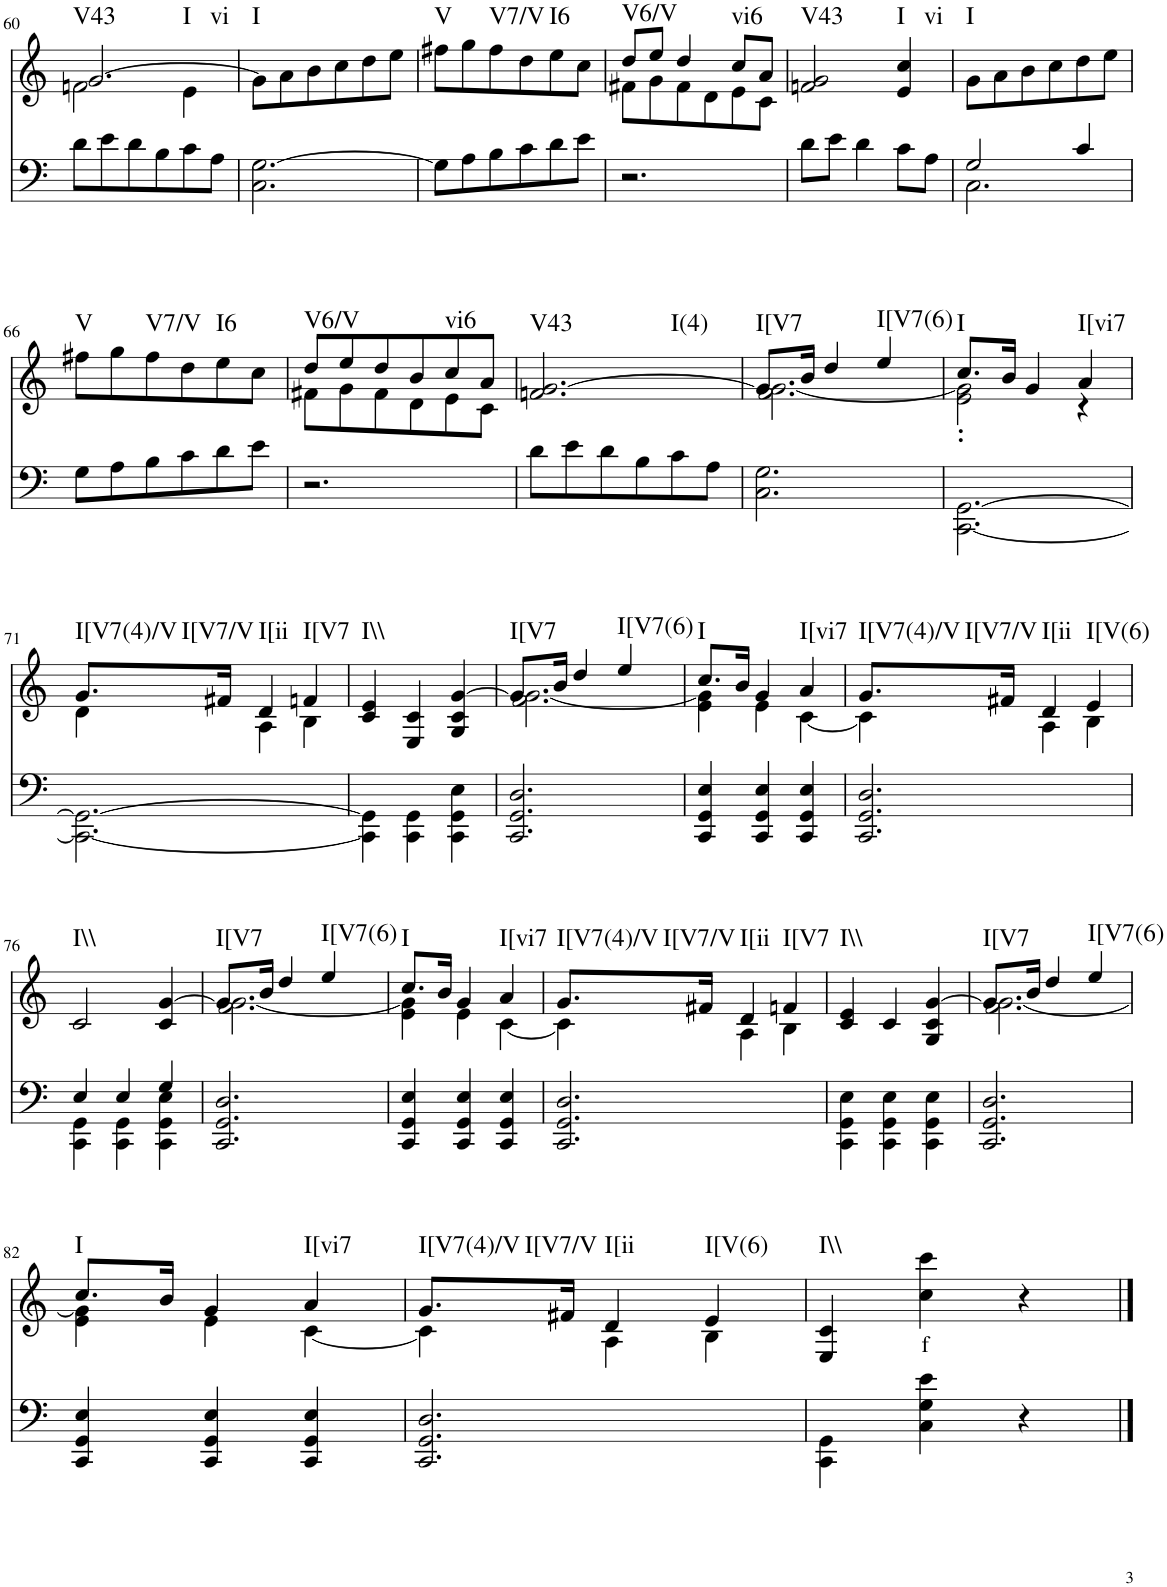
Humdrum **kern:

**kern	**kern	**text	**harte
*part2	*part1	*part1	*part1
*staff2	*staff1	*staff1	*
*I"piano	*I"piano	*	*
*I'Pno	*I'Pno	*	*
!!LO:PB:g=z
*clefF4	*clefG2	*	*
*k[]	*k[]	*	*
*M3/4	*M3/4	*	*
=60	=60	=60	=60
*	*^	*	*
!	!	!	!	!LO:H:n=1:kt=V43
!	!	!	!	!LO:H:n=2:kt=I
!	!	!	!	!LO:H:n=3:kt=vi
8d\L	[2.g/	2fn\	.	N N N
8e\	.	.	.	.
8d\	.	.	.	.
8B\	.	.	.	.
8c\	.	4e\	.	.
8A\J	.	.	.	.
*	*v	*v	*	*
=61	=61	=61	=61
!	!	!	!LO:H:kt=I
2.C\ [2.G\	8g\L]	.	N
.	8a\	.	.
.	8b\	.	.
.	8cc\	.	.
.	8dd\	.	.
.	8ee\J	.	.
=62	=62	=62	=62
!	!	!	!LO:H:kt=V
8G\L]	8ff#X\L	.	N
8A\	8gg\	.	.
!	!	!	!LO:H:kt=V7/V
8B\	8ff#\	.	N
8c\	8dd\	.	.
!	!	!	!LO:H:kt=I6
8d\	8ee\	.	N
8e\J	8cc\J	.	.
=63	=63	=63	=63
*	*^	*	*
!	!	!	!	!LO:H:kt=V6/V
2.r	8dd/L	8f#X\L	.	N
.	8ee/J	8g\	.	.
.	4dd/	8f#\	.	.
.	.	8d\	.	.
!	!	!	!	!LO:H:kt=vi6
.	8cc/L	8e\	.	N
.	8a/J	8c\J	.	.
=64	=64	=64	=64	=64
!	!	!	!	!LO:H:kt=V43
*	*v	*v	*	*
8d\L	2fn/ 2g/	.	N
8e\J	.	.	.
4d\	.	.	.
!	!	!	!LO:H:n=1:kt=I
!	!	!	!LO:H:n=2:kt=vi
8c\L	4e/ 4cc/	.	N N
8A\J	.	.	.
=65	=65	=65	=65
*^	*	*	*
!	!	!	!	!LO:H:kt=I
2G/	2.C\	8g\L	.	N
.	.	8a\	.	.
.	.	8b\	.	.
.	.	8cc\	.	.
4c/	.	8dd\	.	.
.	.	8ee\J	.	.
*v	*v	*	*	*
!!LO:LB:g=z
=66	=66	=66	=66
!	!	!	!LO:H:kt=V
8G\L	8ff#X\L	.	N
8A\	8gg\	.	.
!	!	!	!LO:H:kt=V7/V
8B\	8ff#\	.	N
8c\	8dd\	.	.
!	!	!	!LO:H:kt=I6
8d\	8ee\	.	N
8e\J	8cc\J	.	.
=67	=67	=67	=67
*	*^	*	*
!	!	!	!	!LO:H:kt=V6/V
2.r	8dd/L	8f#X\L	.	N
.	8ee/	8g\	.	.
.	8dd/	8f#\	.	.
.	8b/	8d\	.	.
!	!	!	!	!LO:H:kt=vi6
.	8cc/	8e\	.	N
.	8a/J	8c\J	.	.
=68	=68	=68	=68	=68
!	!	!	!	!LO:H:n=1:kt=V43
!	!	!	!	!LO:H:n=2:kt=I(4)
*	*v	*v	*	*
8d\L	2.fn/ [2.g/	.	N N
8e\	.	.	.
8d\	.	.	.
8B\	.	.	.
8c\	.	.	.
8A\J	.	.	.
=69	=69	=69	=69
*	*^	*	*
!	!	!	!	!LO:H:kt=I[V7
2.C\ 2.G\	8.g/L]	2.f\ [2.g\	.	N
.	16b/Jk	.	.	.
.	4dd/	.	.	.
!	!	!	!	!LO:H:kt=I[V7(6)
.	4ee/	.	.	N
=70	=70	=70	=70	=70
!	!	!	!	!LO:H:kt=I
[2.CC\ [2.GG\	8.cc/L	2e\' 2g\]'	.	N
.	16b/Jk	.	.	.
.	4g/	.	.	.
!	!	!	!	!LO:H:kt=I[vi7
.	4a/	4r	.	N
!!LO:LB:g=z	!!
=71	=71	=71	=71	=71
!	!	!	!	!LO:H:n=1:kt=I[V7(4)/V
!	!	!	!	!LO:H:n=2:kt=I[V7/V
2.CC\_ 2.GG\_	8.g/L	4d\	.	N N
.	16f#X/Jk	.	.	.
!	!	!	!	!LO:H:kt=I[ii
.	4d/	4A\	.	N
!	!	!	!	!LO:H:kt=I[V7
.	4fn/	4B\	.	N
=72	=72	=72	=72	=72
!	!	!	!	!LO:H:kt=I\\
*	*v	*v	*	*
4CC\] 4GG\]	4c/ 4e/	.	N
4CC\ 4GG\	4E/ 4c/	.	.
4CC\ 4GG\ 4E\	4G/ 4c/ [4g/	.	.
=73	=73	=73	=73
*	*^	*	*
!	!	!	!	!LO:H:kt=I[V7
2.CC/ 2.GG/ 2.D/	8.g/L]	2.f\ [2.g\	.	N
.	16b/Jk	.	.	.
.	4dd/	.	.	.
!	!	!	!	!LO:H:kt=I[V7(6)
.	4ee/	.	.	N
=74	=74	=74	=74	=74
!	!	!	!	!LO:H:kt=I
4CC/ 4GG/ 4E/	8.cc/L	4e\ 4g\]	.	N
.	16b/Jk	.	.	.
4CC/ 4GG/ 4E/	4g/	4e\	.	.
!	!	!	!	!LO:H:kt=I[vi7
4CC/ 4GG/ 4E/	4a/	[4c\	.	N
=75	=75	=75	=75	=75
!	!	!	!	!LO:H:n=1:kt=I[V7(4)/V
!	!	!	!	!LO:H:n=2:kt=I[V7/V
2.CC/ 2.GG/ 2.D/	8.g/L	4c\]	.	N N
.	16f#X/Jk	.	.	.
!	!	!	!	!LO:H:kt=I[ii
.	4d/	4A\	.	N
!	!	!	!	!LO:H:kt=I[V(6)
.	4e/	4B\	.	N
!!LO:LB:g=z
=76	=76	=76	=76	=76
*^	*	*	*	*
!	!	!	!	!	!LO:H:kt=I\\
*	*	*v	*v	*	*
4E/	4CC\ 4GG\	2c/	.	N
4E/	4CC\ 4GG\	.	.	.
4G/	4CC\ 4GG\ 4E\	4c/ [4g/	.	.
=77	=77	=77	=77	=77
*	*	*^	*	*
!	!	!	!	!	!LO:H:kt=I[V7
*v	*v	*	*	*	*
2.CC/ 2.GG/ 2.D/	8.g/L]	2.f\ [2.g\	.	N
.	16b/Jk	.	.	.
.	4dd/	.	.	.
!	!	!	!	!LO:H:kt=I[V7(6)
.	4ee/	.	.	N
=78	=78	=78	=78	=78
!	!	!	!	!LO:H:kt=I
4CC/ 4GG/ 4E/	8.cc/L	4e\ 4g\]	.	N
.	16b/Jk	.	.	.
4CC/ 4GG/ 4E/	4g/	4e\	.	.
!	!	!	!	!LO:H:kt=I[vi7
4CC/ 4GG/ 4E/	4a/	[4c\	.	N
=79	=79	=79	=79	=79
!	!	!	!	!LO:H:n=1:kt=I[V7(4)/V
!	!	!	!	!LO:H:n=2:kt=I[V7/V
2.CC/ 2.GG/ 2.D/	8.g/L	4c\]	.	N N
.	16f#X/Jk	.	.	.
!	!	!	!	!LO:H:kt=I[ii
.	4d/	4A\	.	N
!	!	!	!	!LO:H:kt=I[V7
.	4fn/	4B\	.	N
=80	=80	=80	=80	=80
!	!	!	!	!LO:H:kt=I\\
*	*v	*v	*	*
4CC\ 4GG\ 4E\	4c/ 4e/	.	N
4CC\ 4GG\ 4E\	4c/	.	.
4CC\ 4GG\ 4E\	4G/ 4c/ [4g/	.	.
=81	=81	=81	=81
*	*^	*	*
!	!	!	!	!LO:H:kt=I[V7
2.CC/ 2.GG/ 2.D/	8.g/L]	2.f\ [2.g\	.	N
.	16b/Jk	.	.	.
.	4dd/	.	.	.
!	!	!	!	!LO:H:kt=I[V7(6)
.	4ee/	.	.	N
!!LO:LB:g=z	!!
=82	=82	=82	=82	=82
!	!	!	!	!LO:H:kt=I
4CC/ 4GG/ 4E/	8.cc/L	4e\ 4g\]	.	N
.	16b/Jk	.	.	.
4CC/ 4GG/ 4E/	4g/	4e\	.	.
!	!	!	!	!LO:H:kt=I[vi7
4CC/ 4GG/ 4E/	4a/	[4c\	.	N
=83	=83	=83	=83	=83
!	!	!	!	!LO:H:n=1:kt=I[V7(4)/V
!	!	!	!	!LO:H:n=2:kt=I[V7/V
2.CC/ 2.GG/ 2.D/	8.g/L	4c\]	.	N N
.	16f#X/Jk	.	.	.
!	!	!	!	!LO:H:kt=I[ii
.	4d/	4A\	.	N
!	!	!	!	!LO:H:kt=I[V(6)
.	4e/	4B\	.	N
=84	=84	=84	=84	=84
!	!	!	!	!LO:H:kt=I\\
*	*v	*v	*	*
4CC\ 4GG\	4E/ 4c/	.	N
!	!	!LO:LY:b	!
4C\ 4G\ 4e\	4cc\ 4ccc\	f	.
4r	4r	.	.
==	==	==	==
*-	*-	*-	*-
